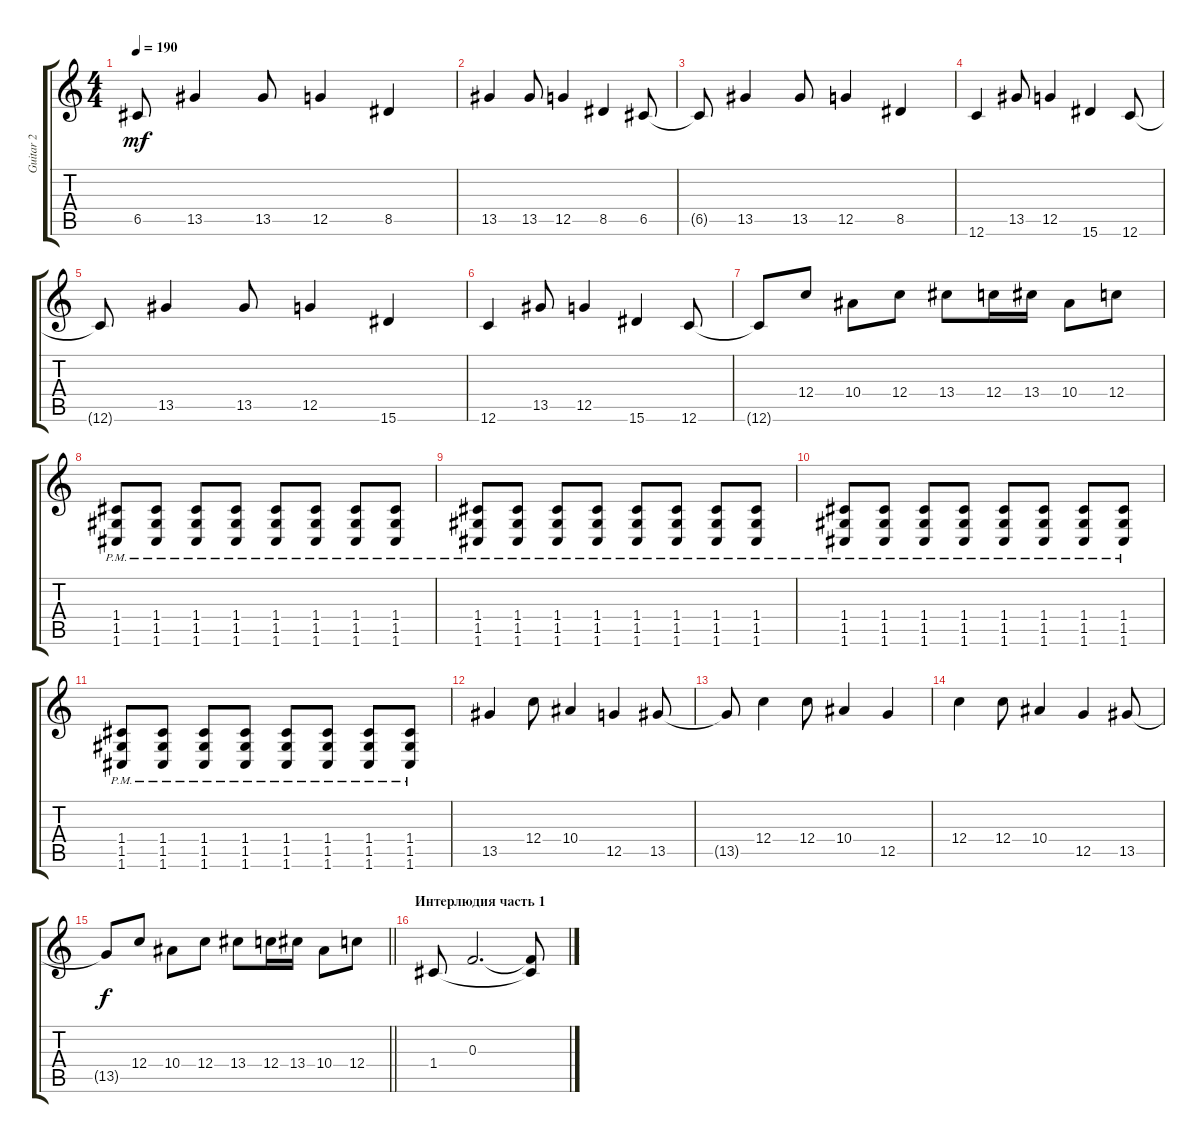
\track ("Guitar 2" "Guitar 2") {instrument distortionguitar}
\staff {score tabs}
\tuning (D4 A3 F3 C3 G2 C2) {hide}
\ts (4 4)
\tempo 190
\clef g2
\ks c
6.5{t}.8{dy mf} 13.5.4 13.5.8 12.5.4 8.5.4 |
13.5.4 13.5.8 12.5.4 8.5.4 6.5.8 |
6.5{t}.8 13.5.4 13.5.8 12.5.4 8.5.4 |
12.6.4 13.5.8 12.5.4 15.6.4 12.6.8 |
12.6{t}.8 13.5.4 13.5.8 12.5.4 15.6.4 |
12.6.4 13.5.8 12.5.4 15.6.4 12.6.8 |
12.6{t}.8 12.4.8 10.4.8 12.4.8 13.4.8 12.4.16 13.4.16 10.4.8 12.4.8 |
(1.4{pm} 1.5{pm} 1.6{pm}).8 (1.4{pm} 1.5{pm} 1.6{pm}).8 (1.4{pm} 1.5{pm} 1.6{pm}).8 (1.4{pm} 1.5{pm} 1.6{pm}).8 (1.4{pm} 1.5{pm} 1.6{pm}).8 (1.4{pm} 1.5{pm} 1.6{pm}).8 (1.4{pm} 1.5{pm} 1.6{pm}).8 (1.4{pm} 1.5{pm} 1.6{pm}).8 |
(1.4{pm} 1.5{pm} 1.6{pm}).8 (1.4{pm} 1.5{pm} 1.6{pm}).8 (1.4{pm} 1.5{pm} 1.6{pm}).8 (1.4{pm} 1.5{pm} 1.6{pm}).8 (1.4{pm} 1.5{pm} 1.6{pm}).8 (1.4{pm} 1.5{pm} 1.6{pm}).8 (1.4{pm} 1.5{pm} 1.6{pm}).8 (1.4{pm} 1.5{pm} 1.6{pm}).8 |
(1.4{pm} 1.5{pm} 1.6{pm}).8 (1.4{pm} 1.5{pm} 1.6{pm}).8 (1.4{pm} 1.5{pm} 1.6{pm}).8 (1.4{pm} 1.5{pm} 1.6{pm}).8 (1.4{pm} 1.5{pm} 1.6{pm}).8 (1.4{pm} 1.5{pm} 1.6{pm}).8 (1.4{pm} 1.5{pm} 1.6{pm}).8 (1.4{pm} 1.5{pm} 1.6{pm}).8 |
(1.4{pm} 1.5{pm} 1.6{pm}).8 (1.4{pm} 1.5{pm} 1.6{pm}).8 (1.4{pm} 1.5{pm} 1.6{pm}).8 (1.4{pm} 1.5{pm} 1.6{pm}).8 (1.4{pm} 1.5{pm} 1.6{pm}).8 (1.4{pm} 1.5{pm} 1.6{pm}).8 (1.4{pm} 1.5{pm} 1.6{pm}).8 (1.4{pm} 1.5{pm} 1.6{pm}).8 |
13.5.4 12.4.8 10.4.4 12.5.4 13.5.8 |
13.5{t}.8 12.4.4 12.4.8 10.4.4 12.5.4 |
12.4.4 12.4.8 10.4.4 12.5.4 13.5.8 |
\barLineRight lightlight
13.5{t}.8{dy f} 12.4.8 10.4.8 12.4.8 13.4.8 12.4.16 13.4.16 10.4.8 12.4.8 |
\section ("" "Интерлюдия часть 1")
1.4.8{volume 14 instrument acousticguitarsteel} 0.3.2{d} (0.3{t} 1.4{t}).8
